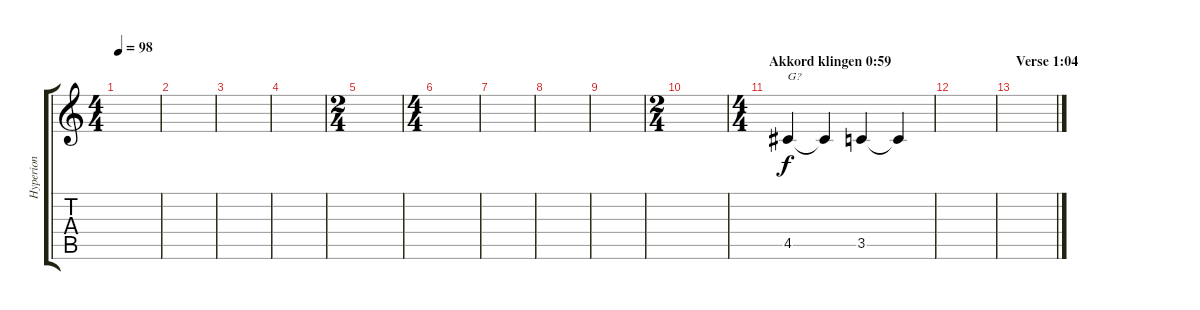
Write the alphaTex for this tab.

\track ("Hyperion" "Hyperion") {instrument overdrivenguitar}
\staff {score tabs}
\tuning (E4 B3 G3 D3 A2 E2) {hide}
\ts (4 4)
\tempo 98
\clef g2
\ks c
|
|
|
|
\ts (2 4)
|
\ts (4 4)
|
|
|
|
\ts (2 4)
|
\ts (4 4)
\section ("" "Akkord klingen 0:59")
4.5.4{txt "G?"} 4.5{t}.4 3.5.4 3.5{t}.4 |
|
\section ("" "Verse 1:04")
